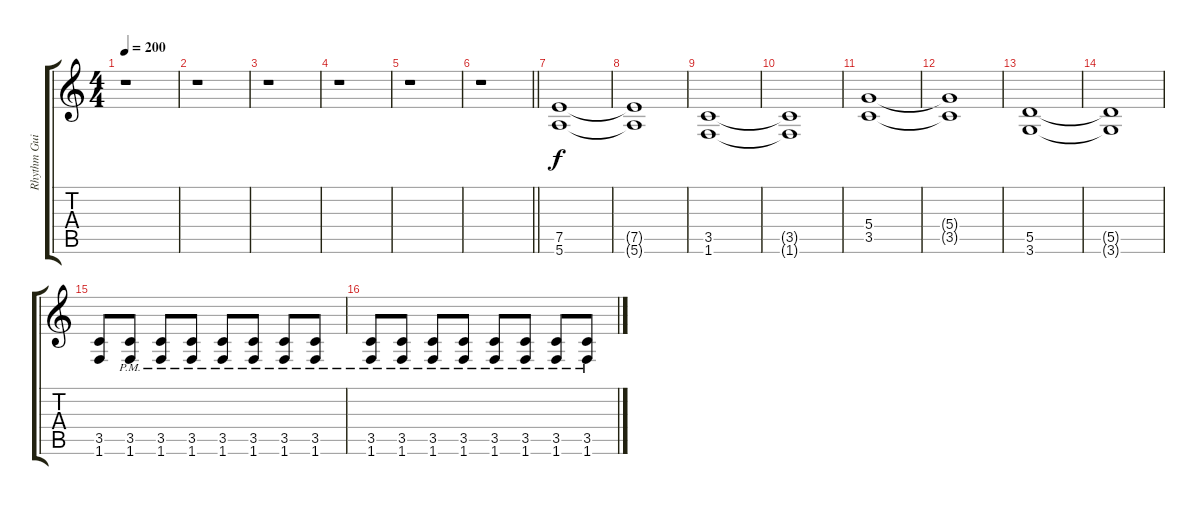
\track ("Rhythm Guitar 2: Tapani Kangas" "Rhythm Gui") {instrument distortionguitar}
\staff {score tabs}
\tuning (E4 B3 G3 D3 A2 E2) {hide}
\ts (4 4)
\tempo 200
\clef g2
\ks aminor
r.1{dy f} |
r.1 |
r.1 |
r.1 |
r.1 |
\barLineRight lightlight
r.1 |
(7.5 5.6).1 |
(7.5{t} 5.6{t}).1 |
(3.5 1.6).1 |
(3.5{t} 1.6{t}).1 |
(5.4 3.5).1 |
(5.4{t} 3.5{t}).1 |
(5.5 3.6).1 |
(5.5{t} 3.6{t}).1 |
(3.5 1.6).8 (3.5{pm} 1.6{pm}).8 (3.5{pm} 1.6{pm}).8 (3.5{pm} 1.6{pm}).8 (3.5{pm} 1.6{pm}).8 (3.5{pm} 1.6{pm}).8 (3.5{pm} 1.6{pm}).8 (3.5{pm} 1.6{pm}).8 |
(3.5{pm} 1.6{pm}).8 (3.5{pm} 1.6{pm}).8 (3.5{pm} 1.6{pm}).8 (3.5{pm} 1.6{pm}).8 (3.5{pm} 1.6{pm}).8 (3.5{pm} 1.6{pm}).8 (3.5{pm} 1.6{pm}).8 (3.5{pm} 1.6{pm}).8
